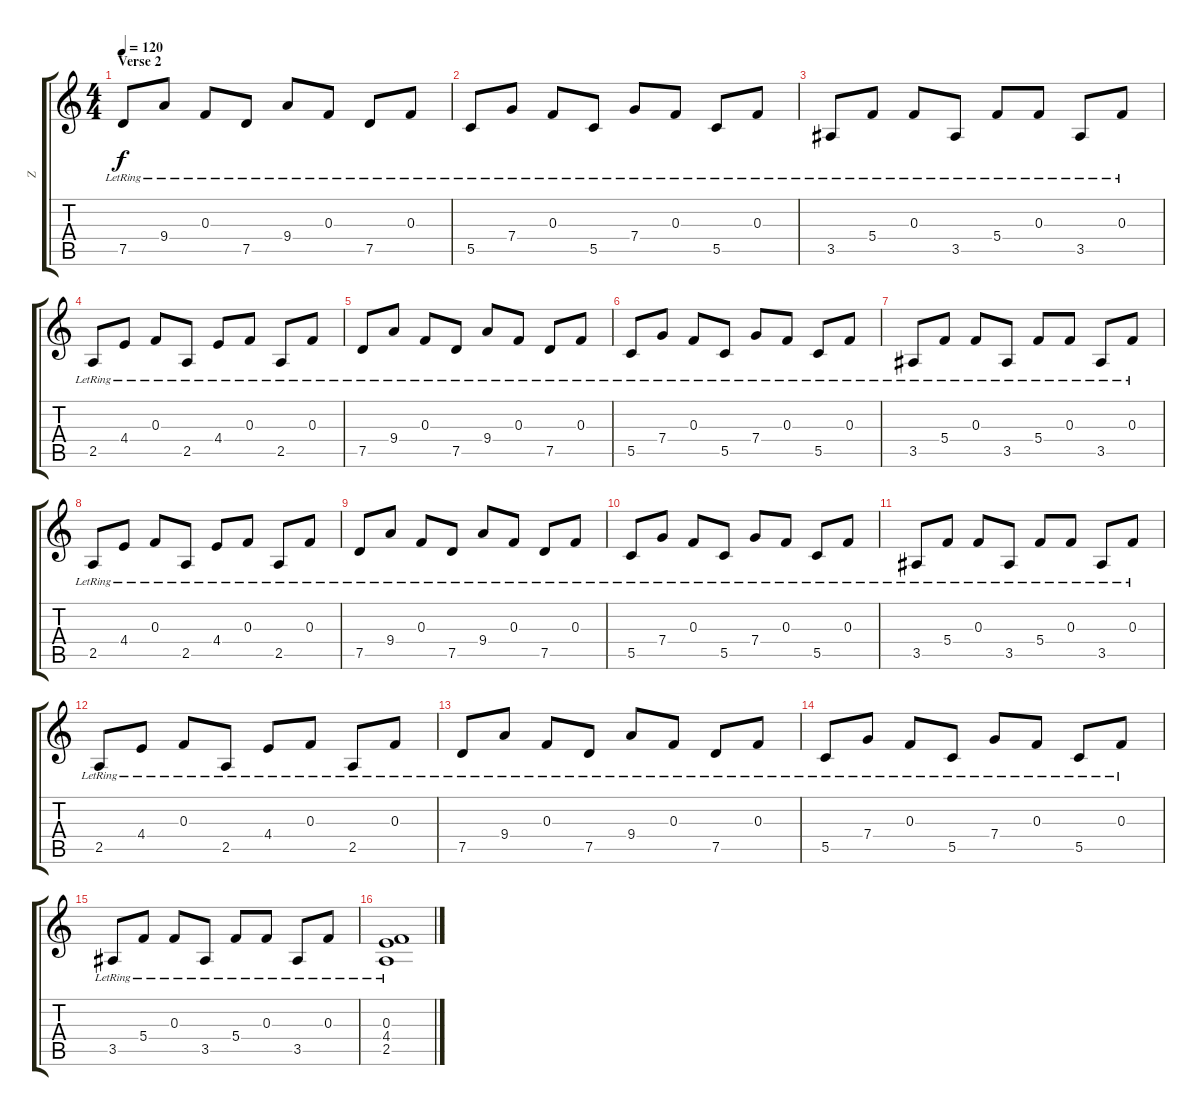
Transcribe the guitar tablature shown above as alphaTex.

\track ("Z" "Z") {instrument electricguitarclean}
\staff {score tabs}
\tuning (D4 A3 F3 C3 G2 C2) {hide}
\ts (4 4)
\section ("" "Verse 2")
\tempo 120
\clef g2
\ks c
7.5{lr}.8{dy f} 9.4{lr}.8 0.3{lr}.8 7.5{lr}.8 9.4{lr}.8 0.3{lr}.8 7.5{lr}.8 0.3{lr}.8 |
5.5{lr}.8 7.4{lr}.8 0.3{lr}.8 5.5{lr}.8 7.4{lr}.8 0.3{lr}.8 5.5{lr}.8 0.3{lr}.8 |
3.5{lr}.8 5.4{lr}.8 0.3{lr}.8 3.5{lr}.8 5.4{lr}.8 0.3{lr}.8 3.5{lr}.8 0.3{lr}.8 |
2.5{lr}.8 4.4{lr}.8 0.3{lr}.8 2.5{lr}.8 4.4{lr}.8 0.3{lr}.8 2.5{lr}.8 0.3{lr}.8 |
7.5{lr}.8 9.4{lr}.8 0.3{lr}.8 7.5{lr}.8 9.4{lr}.8 0.3{lr}.8 7.5{lr}.8 0.3{lr}.8 |
5.5{lr}.8 7.4{lr}.8 0.3{lr}.8 5.5{lr}.8 7.4{lr}.8 0.3{lr}.8 5.5{lr}.8 0.3{lr}.8 |
3.5{lr}.8 5.4{lr}.8 0.3{lr}.8 3.5{lr}.8 5.4{lr}.8 0.3{lr}.8 3.5{lr}.8 0.3{lr}.8 |
2.5{lr}.8 4.4{lr}.8 0.3{lr}.8 2.5{lr}.8 4.4{lr}.8 0.3{lr}.8 2.5{lr}.8 0.3{lr}.8 |
7.5{lr}.8 9.4{lr}.8 0.3{lr}.8 7.5{lr}.8 9.4{lr}.8 0.3{lr}.8 7.5{lr}.8 0.3{lr}.8 |
5.5{lr}.8 7.4{lr}.8 0.3{lr}.8 5.5{lr}.8 7.4{lr}.8 0.3{lr}.8 5.5{lr}.8 0.3{lr}.8 |
3.5{lr}.8 5.4{lr}.8 0.3{lr}.8 3.5{lr}.8 5.4{lr}.8 0.3{lr}.8 3.5{lr}.8 0.3{lr}.8 |
2.5{lr}.8 4.4{lr}.8 0.3{lr}.8 2.5{lr}.8 4.4{lr}.8 0.3{lr}.8 2.5{lr}.8 0.3{lr}.8 |
7.5{lr}.8 9.4{lr}.8 0.3{lr}.8 7.5{lr}.8 9.4{lr}.8 0.3{lr}.8 7.5{lr}.8 0.3{lr}.8 |
5.5{lr}.8 7.4{lr}.8 0.3{lr}.8 5.5{lr}.8 7.4{lr}.8 0.3{lr}.8 5.5{lr}.8 0.3{lr}.8 |
3.5{lr}.8 5.4{lr}.8 0.3{lr}.8 3.5{lr}.8 5.4{lr}.8 0.3{lr}.8 3.5{lr}.8 0.3{lr}.8 |
(0.3{lr} 4.4{lr} 2.5{lr}).1
